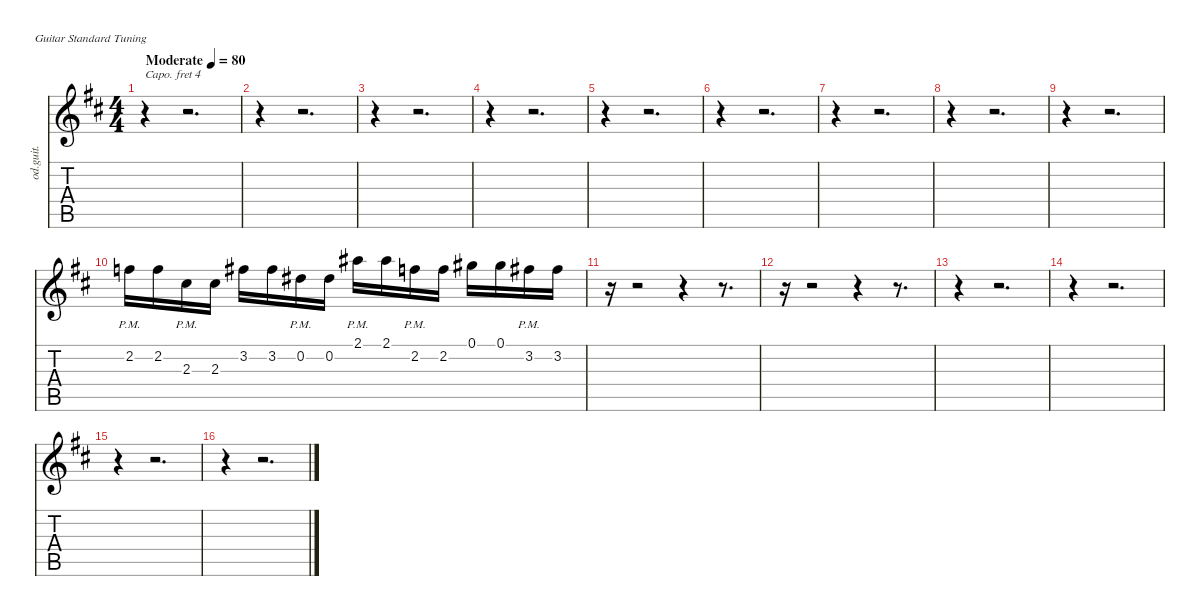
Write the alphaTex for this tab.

\defaultSystemsLayout 4
\hideDynamics
\bracketExtendMode nobrackets
\track ("Track 5" "od.guit.") {instrument overdrivenguitar}
\staff {score tabs}
\capo 4
\tuning (E4 B3 G3 D3 A2 E2)
\ts (4 4)
\beaming (8 2 2 2 2)
\tempo (80 "Moderate")
\clef g2
\ks d
r.4{dy f instrument overdrivenguitar beam Down} r.2{d beam Down} |
r.4{beam Down} r.2{d beam Down} |
r.4{beam Down} r.2{d beam Down} |
r.4{beam Down} r.2{d beam Down} |
r.4{beam Down} r.2{d beam Down} |
r.4{beam Down} r.2{d beam Down} |
r.4{beam Down} r.2{d beam Down} |
r.4{beam Down} r.2{d beam Down} |
r.4{beam Down} r.2{d beam Down} |
2.2{pm acc forcenatural}.16{beam Down} 2.2{acc forcenatural}.16{beam Down} 2.3{pm acc #}.16{beam Down} 2.3{acc #}.16{beam Down} 3.2{acc #}.16{beam Down} 3.2{acc #}.16{beam Down} 0.2{pm acc #}.16{beam Down} 0.2{acc #}.16{beam Down} 2.1{pm acc #}.16{beam Down} 2.1{acc #}.16{beam Down} 2.2{pm acc forcenatural}.16{beam Down} 2.2{acc forcenatural}.16{beam Down} 0.1{acc #}.16{beam Down} 0.1{acc #}.16{beam Down} 3.2{pm acc #}.16{beam Down} 3.2{acc #}.16{beam Down} |
r.16{beam Down} r.2{beam Down} r.4{beam Down} r.8{d beam Down} |
r.16{beam Down} r.2{beam Down} r.4{beam Down} r.8{d beam Down} |
r.4{beam Down} r.2{d beam Down} |
r.4{beam Down} r.2{d beam Down} |
r.4{beam Down} r.2{d beam Down} |
r.4{beam Down} r.2{d beam Down}
